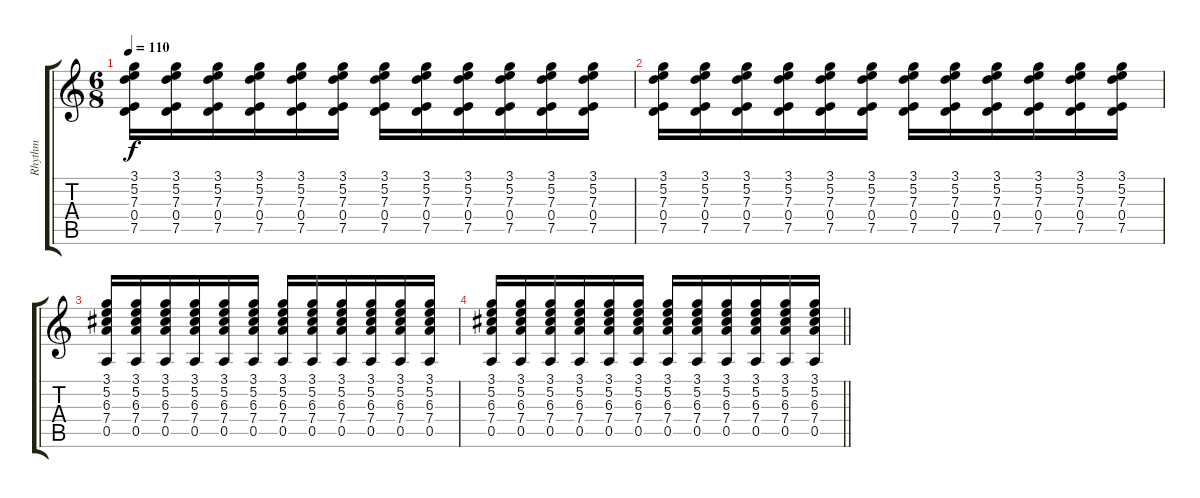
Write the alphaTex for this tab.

\track ("Rhythm" "Rhythm") {instrument distortionguitar}
\staff {score tabs}
\tuning (E4 B3 G3 D3 A2 E2) {hide}
\ts (6 8)
\tempo 110
\clef g2
\ks c
(3.1 5.2 7.3 0.4 7.5).16{dy f} (3.1 5.2 7.3 0.4 7.5).16 (3.1 5.2 7.3 0.4 7.5).16 (3.1 5.2 7.3 0.4 7.5).16 (3.1 5.2 7.3 0.4 7.5).16 (3.1 5.2 7.3 0.4 7.5).16 (3.1 5.2 7.3 0.4 7.5).16 (3.1 5.2 7.3 0.4 7.5).16 (3.1 5.2 7.3 0.4 7.5).16 (3.1 5.2 7.3 0.4 7.5).16 (3.1 5.2 7.3 0.4 7.5).16 (3.1 5.2 7.3 0.4 7.5).16 |
(3.1 5.2 7.3 0.4 7.5).16 (3.1 5.2 7.3 0.4 7.5).16 (3.1 5.2 7.3 0.4 7.5).16 (3.1 5.2 7.3 0.4 7.5).16 (3.1 5.2 7.3 0.4 7.5).16 (3.1 5.2 7.3 0.4 7.5).16 (3.1 5.2 7.3 0.4 7.5).16 (3.1 5.2 7.3 0.4 7.5).16 (3.1 5.2 7.3 0.4 7.5).16 (3.1 5.2 7.3 0.4 7.5).16 (3.1 5.2 7.3 0.4 7.5).16 (3.1 5.2 7.3 0.4 7.5).16 |
(3.1 5.2 6.3 7.4 0.5).16 (3.1 5.2 6.3 7.4 0.5).16 (3.1 5.2 6.3 7.4 0.5).16 (3.1 5.2 6.3 7.4 0.5).16 (3.1 5.2 6.3 7.4 0.5).16 (3.1 5.2 6.3 7.4 0.5).16 (3.1 5.2 6.3 7.4 0.5).16 (3.1 5.2 6.3 7.4 0.5).16 (3.1 5.2 6.3 7.4 0.5).16 (3.1 5.2 6.3 7.4 0.5).16 (3.1 5.2 6.3 7.4 0.5).16 (3.1 5.2 6.3 7.4 0.5).16 |
\barLineRight lightlight
(3.1 5.2 6.3 7.4 0.5).16 (3.1 5.2 6.3 7.4 0.5).16 (3.1 5.2 6.3 7.4 0.5).16 (3.1 5.2 6.3 7.4 0.5).16 (3.1 5.2 6.3 7.4 0.5).16 (3.1 5.2 6.3 7.4 0.5).16 (3.1 5.2 6.3 7.4 0.5).16 (3.1 5.2 6.3 7.4 0.5).16 (3.1 5.2 6.3 7.4 0.5).16 (3.1 5.2 6.3 7.4 0.5).16 (3.1 5.2 6.3 7.4 0.5).16 (3.1 5.2 6.3 7.4 0.5).16
